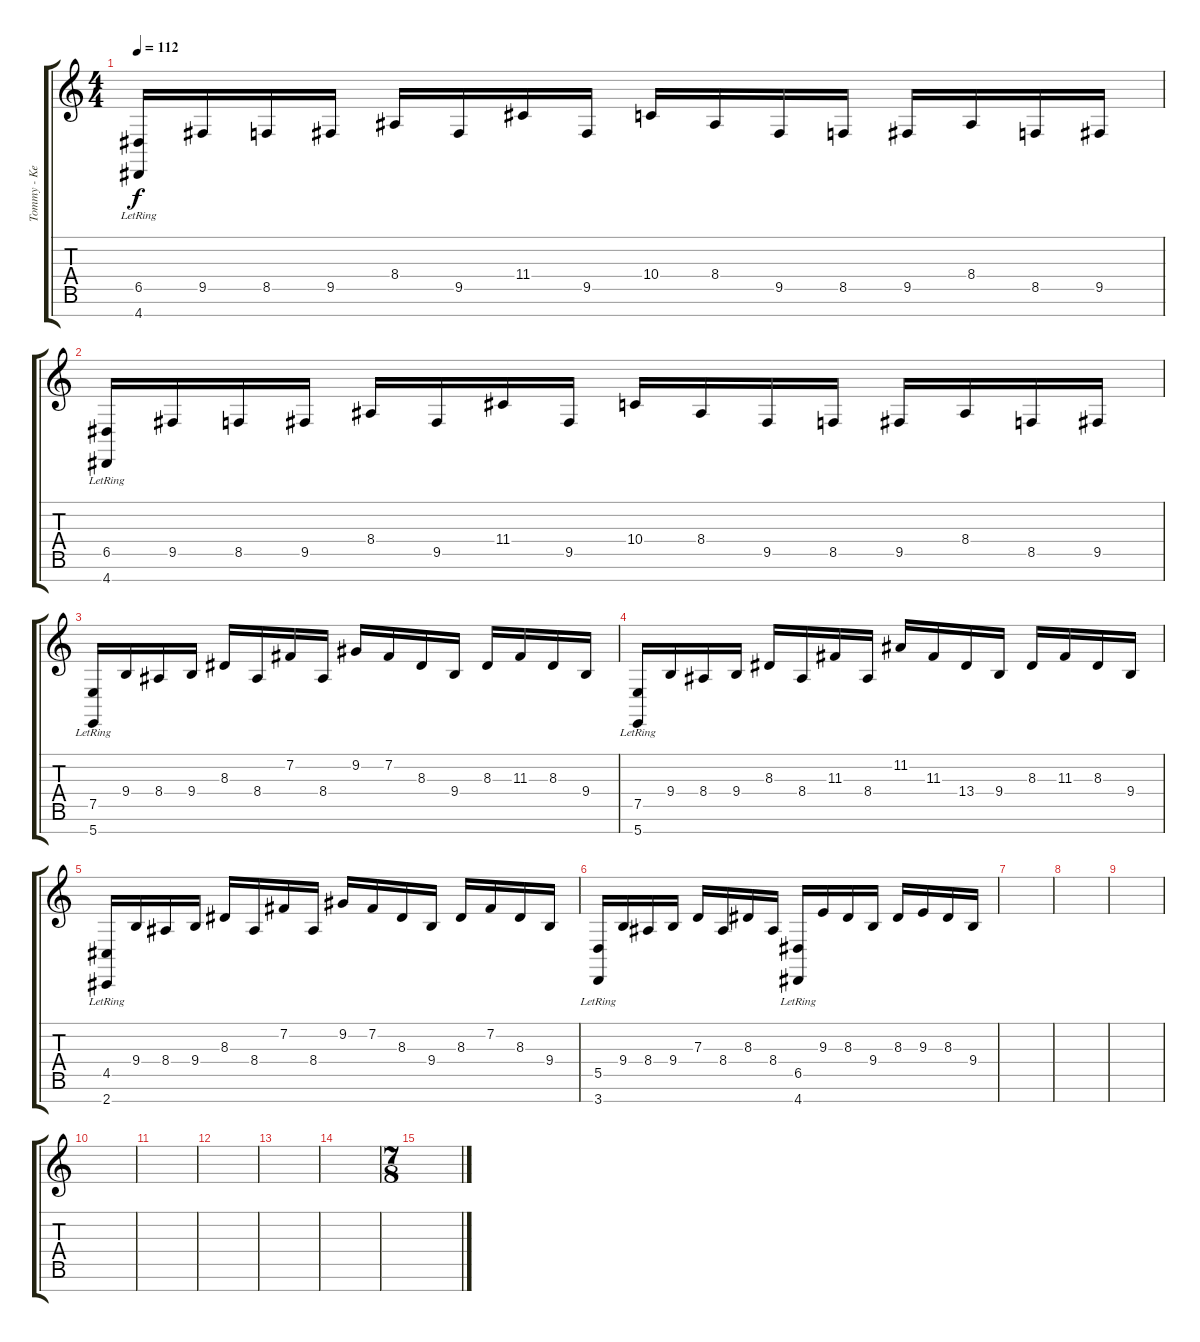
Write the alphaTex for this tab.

\track ("Tommy - Keyboard Piano" "Tommy - Ke") {instrument brightacousticpiano}
\staff {score tabs}
\tuning (E4 B3 G3 D3 A2 E2 B1) {hide}
\ts (4 4)
\tempo 112
\clef g2
\ks c
(6.5 4.7{lr}).16{dy f} 9.5.16 8.5.16 9.5.16 8.4.16 9.5.16 11.4.16 9.5.16 10.4.16 8.4.16 9.5.16 8.5.16 9.5.16 8.4.16 8.5.16 9.5.16 |
(6.5 4.7{lr}).16 9.5.16 8.5.16 9.5.16 8.4.16 9.5.16 11.4.16 9.5.16 10.4.16 8.4.16 9.5.16 8.5.16 9.5.16 8.4.16 8.5.16 9.5.16 |
(7.5 5.7{lr}).16 9.4.16 8.4.16 9.4.16 8.3.16 8.4.16 7.2.16 8.4.16 9.2.16 7.2.16 8.3.16 9.4.16 8.3.16 11.3.16 8.3.16 9.4.16 |
(7.5 5.7{lr}).16 9.4.16 8.4.16 9.4.16 8.3.16 8.4.16 11.3.16 8.4.16 11.2.16 11.3.16 13.4.16 9.4.16 8.3.16 11.3.16 8.3.16 9.4.16 |
(4.5 2.7{lr}).16 9.4.16 8.4.16 9.4.16 8.3.16 8.4.16 7.2.16 8.4.16 9.2.16 7.2.16 8.3.16 9.4.16 8.3.16 7.2.16 8.3.16 9.4.16 |
(5.5 3.7{lr}).16 9.4.16 8.4.16 9.4.16 7.3.16 8.4.16 8.3.16 8.4.16 (6.5 4.7{lr}).16 9.3.16 8.3.16 9.4.16 8.3.16 9.3.16 8.3.16 9.4.16 |
|
|
|
|
|
|
|
|
\ts (7 8)
